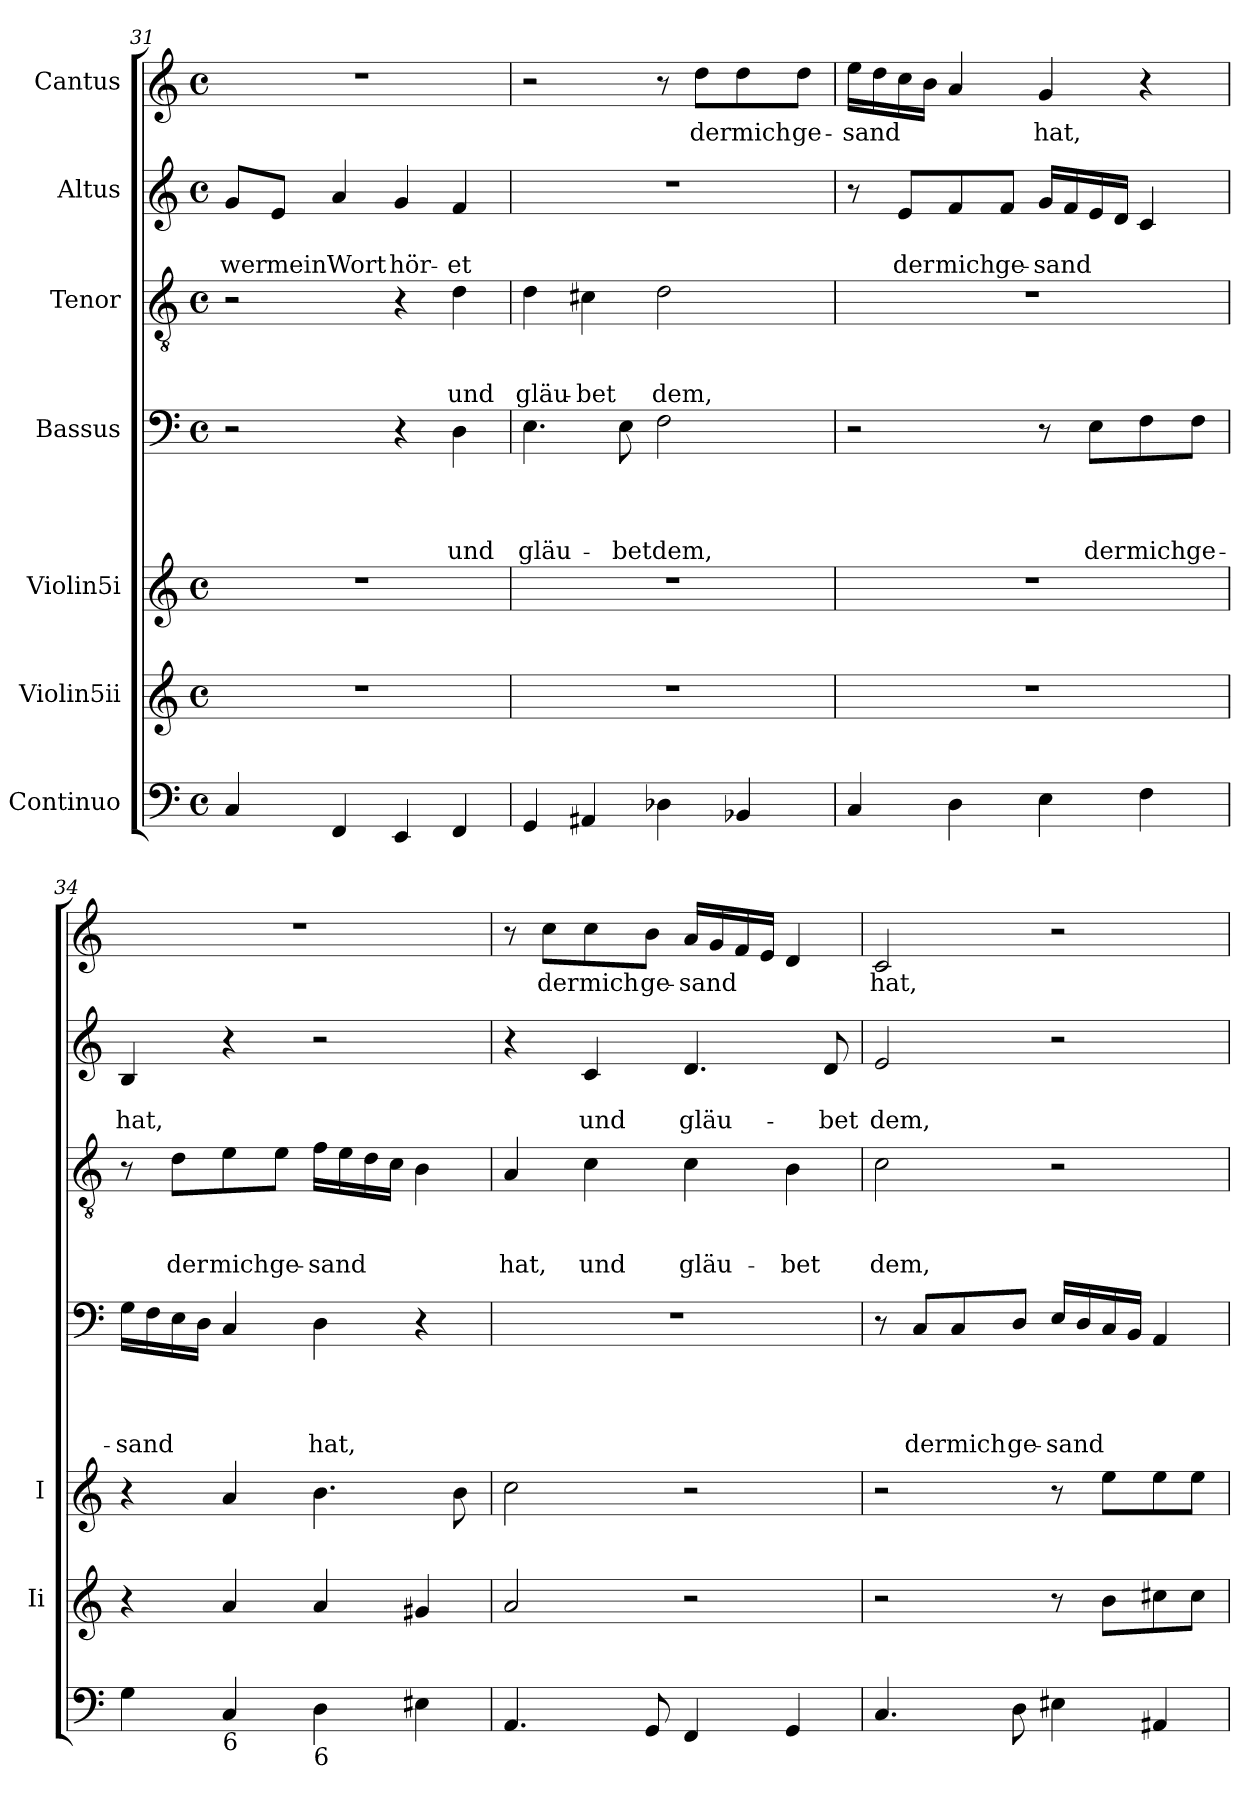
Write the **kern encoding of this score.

**kern	**kern	**kern	**kern	**text	**text	**text	**text	**kern	**text	**text	**text	**kern	**text	**text	**kern	**text
*part7	*part6	*part5	*part4	*part4	*part4	*part4	*part4	*part3	*part3	*part3	*part3	*part2	*part2	*part2	*part1	*part1
*staff7	*staff6	*staff5	*staff4	*staff4	*staff4	*staff4	*staff4	*staff3	*staff3	*staff3	*staff3	*staff2	*staff2	*staff2	*staff1	*staff1
*I"Continuo	*I"Violin5ii	*I"Violin5i	*I"Bassus	*	*	*	*	*I"Tenor	*	*	*	*I"Altus	*	*	*I"Cantus	*
*	*I'Ii	*I'I	*	*	*	*	*	*	*	*	*	*	*	*	*	*
*clefF4	*clefG2	*clefG2	*clefF4	*	*	*	*	*clefGv2	*	*	*	*clefG2	*	*	*clefG2	*
*k[]	*k[]	*k[]	*k[]	*	*	*	*	*k[]	*	*	*	*k[]	*	*	*k[]	*
*C:	*C:	*C:	*C:	*	*	*	*	*C:	*	*	*	*C:	*	*	*C:	*
*M4/4	*M4/4	*M4/4	*M4/4	*	*	*	*	*M4/4	*	*	*	*M4/4	*	*	*M4/4	*
*met(c)	*met(c)	*met(c)	*met(c)	*	*	*	*	*met(c)	*	*	*	*met(c)	*	*	*met(c)	*
=31	=31	=31	=31	=31	=31	=31	=31	=31	=31	=31	=31	=31	=31	=31	=31	=31
!	!	!	!	!	!	!	!	!	!	!	!	!	!	!LO:LY:b	!	!
4C/	1r	1r	2r	.	.	.	.	2r	.	.	.	8g/L	.	wer	1r	.
!	!	!	!	!	!	!	!	!	!	!	!	!	!	!LO:LY:b	!	!
.	.	.	.	.	.	.	.	.	.	.	.	8e/J	.	mein	.	.
!	!	!	!	!	!	!	!	!	!	!	!	!	!	!LO:LY:b	!	!
4FF/	.	.	.	.	.	.	.	.	.	.	.	4a/	.	Wort	.	.
!	!	!	!	!	!	!	!	!	!	!	!	!	!	!LO:LY:b	!	!
4EE/	.	.	4r	.	.	.	.	4r	.	.	.	4g/	.	hör-	.	.
!	!	!	!	!	!	!	!LO:LY:b	!	!	!	!LO:LY:b	!	!	!LO:LY:b	!	!
4FF/	.	.	4D\	.	.	.	und	4d\	.	.	und	4f/	.	-et	.	.
=32	=32	=32	=32	=32	=32	=32	=32	=32	=32	=32	=32	=32	=32	=32	=32	=32
!	!	!	!	!	!	!	!LO:LY:b	!	!	!	!LO:LY:b	!	!	!	!	!
4GG/	1r	1r	4.E\	.	.	.	gläu-	4d\	.	.	gläu-	1r	.	.	2r	.
!	!	!	!	!	!	!	!	!	!	!	!LO:LY:b	!	!	!	!	!
4AA#/	.	.	.	.	.	.	.	4c#X\	.	.	-bet	.	.	.	.	.
!	!	!	!	!	!	!	!LO:LY:b	!	!	!	!	!	!	!	!	!
.	.	.	8E\	.	.	.	-bet	.	.	.	.	.	.	.	.	.
!	!	!	!	!	!	!	!LO:LY:b	!	!	!	!LO:LY:b	!	!	!	!	!
4D-\	.	.	2F\	.	.	.	dem,	2d\	.	.	dem,	.	.	.	8r	.
!	!	!	!	!	!	!	!	!	!	!	!	!	!	!	!	!LO:LY:b
.	.	.	.	.	.	.	.	.	.	.	.	.	.	.	8dd\L	der
!	!	!	!	!	!	!	!	!	!	!	!	!	!	!	!	!LO:LY:b
4BB-X/	.	.	.	.	.	.	.	.	.	.	.	.	.	.	8dd\	mich
!	!	!	!	!	!	!	!	!	!	!	!	!	!	!	!	!LO:LY:b
.	.	.	.	.	.	.	.	.	.	.	.	.	.	.	8dd\J	ge-
=33	=33	=33	=33	=33	=33	=33	=33	=33	=33	=33	=33	=33	=33	=33	=33	=33
!	!	!	!	!	!	!	!	!	!	!	!	!	!	!	!	!LO:LY:b
4C/	1r	1r	2r	.	.	.	.	1r	.	.	.	8r	.	.	16ee\LL	-sand
.	.	.	.	.	.	.	.	.	.	.	.	.	.	.	16dd\	.
!	!	!	!	!	!	!	!	!	!	!	!	!	!	!LO:LY:b	!	!
.	.	.	.	.	.	.	.	.	.	.	.	8e/L	.	der	16cc\	.
.	.	.	.	.	.	.	.	.	.	.	.	.	.	.	16b\JJ	.
!	!	!	!	!	!	!	!	!	!	!	!	!	!	!LO:LY:b	!	!
4D\	.	.	.	.	.	.	.	.	.	.	.	8f/	.	mich	4a/	.
!	!	!	!	!	!	!	!	!	!	!	!	!	!	!LO:LY:b	!	!
.	.	.	.	.	.	.	.	.	.	.	.	8f/J	.	ge-	.	.
!	!	!	!	!	!	!	!	!	!	!	!	!	!	!LO:LY:b	!	!LO:LY:b
4E\	.	.	8r	.	.	.	.	.	.	.	.	16g/LL	.	-sand	4g/	hat,
.	.	.	.	.	.	.	.	.	.	.	.	16f/	.	.	.	.
!	!	!	!	!	!	!	!LO:LY:b	!	!	!	!	!	!	!	!	!
.	.	.	8E\L	.	.	.	der	.	.	.	.	16e/	.	.	.	.
.	.	.	.	.	.	.	.	.	.	.	.	16d/JJ	.	.	.	.
!	!	!	!	!	!	!	!LO:LY:b	!	!	!	!	!	!	!	!	!
4F\	.	.	8F\	.	.	.	mich	.	.	.	.	4c/	.	.	4r	.
!	!	!	!	!	!	!	!LO:LY:b	!	!	!	!	!	!	!	!	!
.	.	.	8F\J	.	.	.	ge-	.	.	.	.	.	.	.	.	.
!!LO:PB:g=z
=34	=34	=34	=34	=34	=34	=34	=34	=34	=34	=34	=34	=34	=34	=34	=34	=34
!	!	!	!	!	!	!	!LO:LY:b	!	!	!	!	!	!	!LO:LY:b	!	!
4G\	4r	4r	16G\LL	.	.	.	-sand	8r	.	.	.	4B/	.	hat,	1r	.
.	.	.	16F\	.	.	.	.	.	.	.	.	.	.	.	.	.
!	!	!	!	!	!	!	!	!	!	!	!LO:LY:b	!	!	!	!	!
.	.	.	16E\	.	.	.	.	8d\L	.	.	der	.	.	.	.	.
.	.	.	16D\JJ	.	.	.	.	.	.	.	.	.	.	.	.	.
!LO:TX:b:t=6	!	!	!	!	!	!	!	!	!	!	!	!	!	!	!	!
!	!	!	!	!	!	!	!	!	!	!	!LO:LY:b	!	!	!	!	!
4C/	4a/	4a/	4C/	.	.	.	.	8e\	.	.	mich	4r	.	.	.	.
!	!	!	!	!	!	!	!	!	!	!	!LO:LY:b	!	!	!	!	!
.	.	.	.	.	.	.	.	8e\J	.	.	ge-	.	.	.	.	.
!LO:TX:b:t=6	!	!	!	!	!	!	!	!	!	!	!	!	!	!	!	!
!	!	!	!	!	!	!	!LO:LY:b	!	!	!	!LO:LY:b	!	!	!	!	!
4D\	4a/	4.b\	4D\	.	.	.	hat,	16f\LL	.	.	-sand	2r	.	.	.	.
.	.	.	.	.	.	.	.	16e\	.	.	.	.	.	.	.	.
.	.	.	.	.	.	.	.	16d\	.	.	.	.	.	.	.	.
.	.	.	.	.	.	.	.	16c\JJ	.	.	.	.	.	.	.	.
4E#\	4g#X/	.	4r	.	.	.	.	4B\	.	.	.	.	.	.	.	.
.	.	8b\	.	.	.	.	.	.	.	.	.	.	.	.	.	.
=35	=35	=35	=35	=35	=35	=35	=35	=35	=35	=35	=35	=35	=35	=35	=35	=35
!	!	!	!	!	!	!	!	!	!	!	!LO:LY:b	!	!	!	!	!
4.AA/	2a/	2cc\	1r	.	.	.	.	4A/	.	.	hat,	4r	.	.	8r	.
!	!	!	!	!	!	!	!	!	!	!	!	!	!	!	!	!LO:LY:b
.	.	.	.	.	.	.	.	.	.	.	.	.	.	.	8cc\L	der
!	!	!	!	!	!	!	!	!	!	!	!LO:LY:b	!	!	!LO:LY:b	!	!LO:LY:b
.	.	.	.	.	.	.	.	4c\	.	.	und	4c/	.	und	8cc\	mich
!	!	!	!	!	!	!	!	!	!	!	!	!	!	!	!	!LO:LY:b
8GG/	.	.	.	.	.	.	.	.	.	.	.	.	.	.	8b\J	ge-
!	!	!	!	!	!	!	!	!	!	!	!LO:LY:b	!	!	!LO:LY:b	!	!LO:LY:b
4FF/	2r	2r	.	.	.	.	.	4c\	.	.	gläu-	4.d/	.	gläu-	16a/LL	-sand
.	.	.	.	.	.	.	.	.	.	.	.	.	.	.	16g/	.
.	.	.	.	.	.	.	.	.	.	.	.	.	.	.	16f/	.
.	.	.	.	.	.	.	.	.	.	.	.	.	.	.	16e/JJ	.
!	!	!	!	!	!	!	!	!	!	!	!LO:LY:b	!	!	!	!	!
4GG/	.	.	.	.	.	.	.	4B\	.	.	-bet	.	.	.	4d/	.
!	!	!	!	!	!	!	!	!	!	!	!	!	!	!LO:LY:b	!	!
.	.	.	.	.	.	.	.	.	.	.	.	8d/	.	-bet	.	.
=36	=36	=36	=36	=36	=36	=36	=36	=36	=36	=36	=36	=36	=36	=36	=36	=36
!	!	!	!	!	!	!	!	!	!	!	!LO:LY:b	!	!	!LO:LY:b	!	!LO:LY:b
4.C/	2r	2r	8r	.	.	.	.	2c\	.	.	dem,	2e/	.	dem,	2c/	hat,
!	!	!	!	!	!	!	!LO:LY:b	!	!	!	!	!	!	!	!	!
.	.	.	8C/L	.	.	.	der	.	.	.	.	.	.	.	.	.
!	!	!	!	!	!	!	!LO:LY:b	!	!	!	!	!	!	!	!	!
.	.	.	8C/	.	.	.	mich	.	.	.	.	.	.	.	.	.
!	!	!	!	!	!	!	!LO:LY:b	!	!	!	!	!	!	!	!	!
8D\	.	.	8D/J	.	.	.	ge-	.	.	.	.	.	.	.	.	.
!	!	!	!	!	!	!	!LO:LY:b	!	!	!	!	!	!	!	!	!
4E#\	8r	8r	16E/LL	.	.	.	-sand	2r	.	.	.	2r	.	.	2r	.
.	.	.	16D/	.	.	.	.	.	.	.	.	.	.	.	.	.
.	8b\L	8ee\L	16C/	.	.	.	.	.	.	.	.	.	.	.	.	.
.	.	.	16BB/JJ	.	.	.	.	.	.	.	.	.	.	.	.	.
4AA#/	8cc#X\	8ee\	4AA/	.	.	.	.	.	.	.	.	.	.	.	.	.
.	8cc#\J	8ee\J	.	.	.	.	.	.	.	.	.	.	.	.	.	.
=	=	=	=	=	=	=	=	=	=	=	=	=	=	=	=	=
*-	*-	*-	*-	*-	*-	*-	*-	*-	*-	*-	*-	*-	*-	*-	*-	*-
